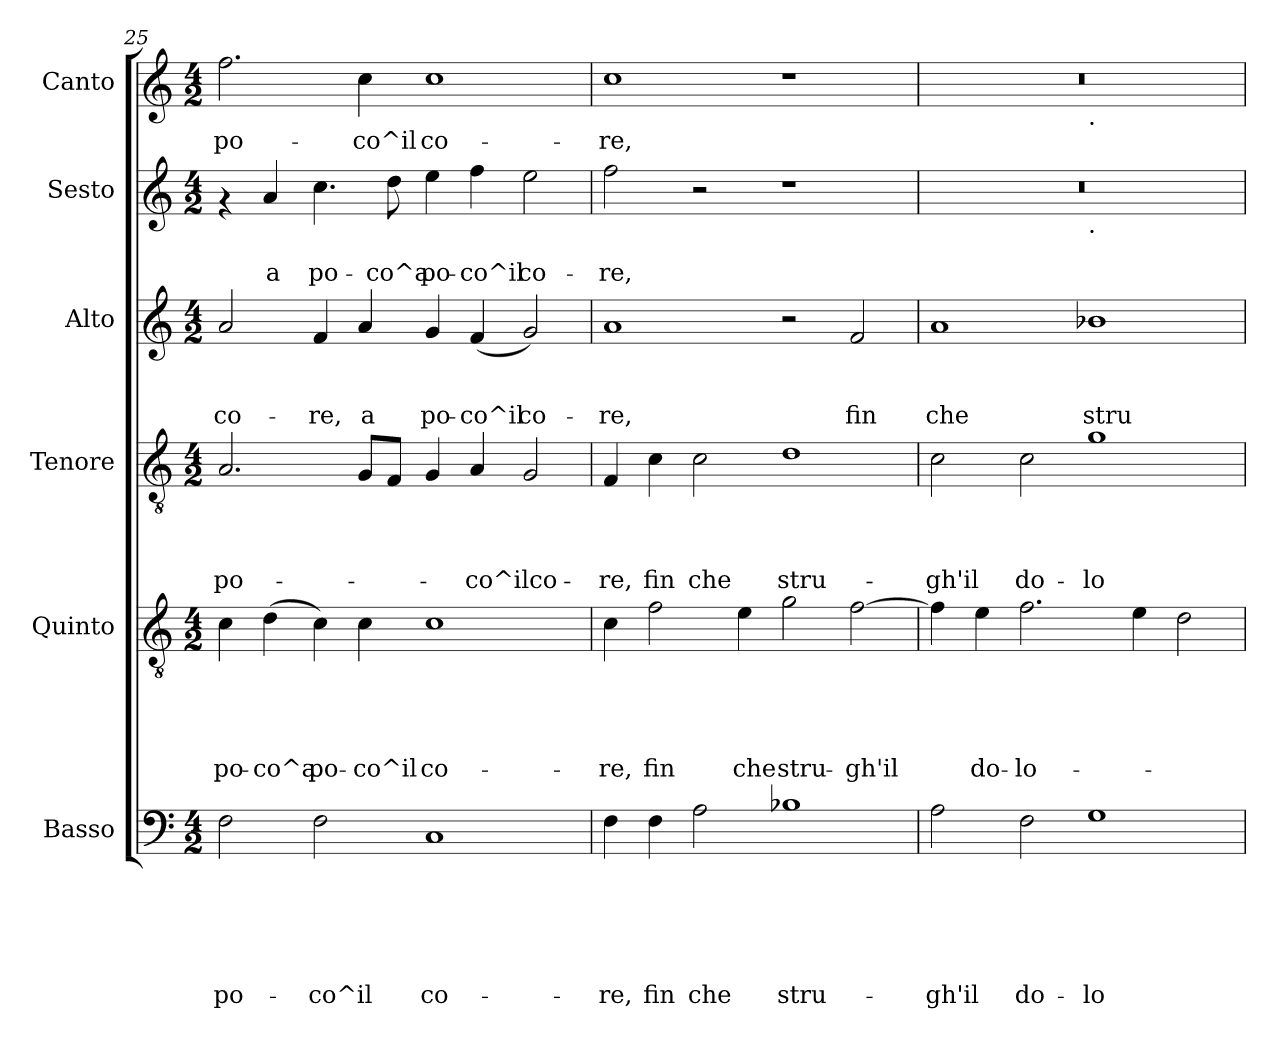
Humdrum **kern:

**kern	**text	**text	**text	**text	**text	**text	**kern	**text	**text	**text	**text	**text	**kern	**text	**text	**text	**text	**kern	**text	**text	**text	**kern	**text	**text	**kern	**text
*part6	*part6	*part6	*part6	*part6	*part6	*part6	*part5	*part5	*part5	*part5	*part5	*part5	*part4	*part4	*part4	*part4	*part4	*part3	*part3	*part3	*part3	*part2	*part2	*part2	*part1	*part1
*staff6	*staff6	*staff6	*staff6	*staff6	*staff6	*staff6	*staff5	*staff5	*staff5	*staff5	*staff5	*staff5	*staff4	*staff4	*staff4	*staff4	*staff4	*staff3	*staff3	*staff3	*staff3	*staff2	*staff2	*staff2	*staff1	*staff1
*I"Basso	*	*	*	*	*	*	*I"Quinto	*	*	*	*	*	*I"Tenore	*	*	*	*	*I"Alto	*	*	*	*I"Sesto	*	*	*I"Canto	*
*I'B.	*	*	*	*	*	*	*I'Q.	*	*	*	*	*	*I'T.	*	*	*	*	*I'A.	*	*	*	*I'S.	*	*	*I'C.	*
*clefF4	*	*	*	*	*	*	*clefGv2	*	*	*	*	*	*clefGv2	*	*	*	*	*clefG2	*	*	*	*clefG2	*	*	*clefG2	*
*k[]	*	*	*	*	*	*	*k[]	*	*	*	*	*	*k[]	*	*	*	*	*k[]	*	*	*	*k[]	*	*	*k[]	*
*C:	*	*	*	*	*	*	*C:	*	*	*	*	*	*C:	*	*	*	*	*C:	*	*	*	*C:	*	*	*C:	*
*M4/2	*	*	*	*	*	*	*M4/2	*	*	*	*	*	*M4/2	*	*	*	*	*M4/2	*	*	*	*M4/2	*	*	*M4/2	*
=25	=25	=25	=25	=25	=25	=25	=25	=25	=25	=25	=25	=25	=25	=25	=25	=25	=25	=25	=25	=25	=25	=25	=25	=25	=25	=25
!	!	!	!	!	!	!LO:LY:b	!	!	!	!	!	!LO:LY:b	!	!	!	!	!LO:LY:b	!	!	!	!LO:LY:b	!	!	!	!	!LO:LY:b
2F\	.	.	.	.	.	po-	4c\	.	.	.	.	po-	2.A/	.	.	.	po-	2a/	.	.	co-	4rf	.	.	2.ff\	po-
!	!	!	!	!	!	!	!	!	!	!	!	!LO:LY:b	!	!	!	!	!	!	!	!	!	!	!	!LO:LY:b	!	!
.	.	.	.	.	.	.	(<4d\	.	.	.	.	-co^a	.	.	.	.	.	.	.	.	.	4a/	.	a	.	.
!	!	!	!	!	!	!LO:LY:b	!	!	!	!	!	!LO:LY:b	!	!	!	!	!	!	!	!	!LO:LY:b	!	!	!LO:LY:b	!	!
2F\	.	.	.	.	.	-co^il	4c\)	.	.	.	.	po-	.	.	.	.	.	4f/	.	.	-re,	4.cc\	.	po-	.	.
!	!	!	!	!	!	!	!	!	!	!	!	!LO:LY:b	!	!	!	!	!	!	!	!	!LO:LY:b	!	!	!	!	!LO:LY:b
.	.	.	.	.	.	.	4c\	.	.	.	.	-co^il	8G/L	.	.	.	.	4a/	.	.	a	.	.	.	4cc\	-co^il
!	!	!	!	!	!	!	!	!	!	!	!	!	!	!	!	!	!	!	!	!	!	!	!	!LO:LY:b	!	!
.	.	.	.	.	.	.	.	.	.	.	.	.	8F/J	.	.	.	.	.	.	.	.	8dd\	.	-co^a	.	.
!	!	!	!	!	!	!LO:LY:b	!	!	!	!	!	!LO:LY:b	!	!	!	!	!	!	!	!	!LO:LY:b	!	!	!LO:LY:b	!	!LO:LY:b
1C	.	.	.	.	.	co-	1c	.	.	.	.	co-	4G/	.	.	.	.	4g/	.	.	po-	4ee\	.	po-	1cc	co-
!	!	!	!	!	!	!	!	!	!	!	!	!	!	!	!	!	!LO:LY:b	!	!	!	!LO:LY:b	!	!	!LO:LY:b	!	!
.	.	.	.	.	.	.	.	.	.	.	.	.	4A/	.	.	.	-co^ilco-	(4f/	.	.	-co^il	4ff\	.	-co^il	.	.
!	!	!	!	!	!	!	!	!	!	!	!	!	!	!	!	!	!	!	!	!	!LO:LY:b	!	!	!LO:LY:b	!	!
.	.	.	.	.	.	.	.	.	.	.	.	.	2G/	.	.	.	.	2g/)	.	.	co-	2ee\	.	co-	.	.
!!LO:PB:g=z
=26	=26	=26	=26	=26	=26	=26	=26	=26	=26	=26	=26	=26	=26	=26	=26	=26	=26	=26	=26	=26	=26	=26	=26	=26	=26	=26
!	!	!	!	!	!	!LO:LY:b	!	!	!	!	!	!LO:LY:b	!	!	!	!	!LO:LY:b	!	!	!	!LO:LY:b	!	!	!LO:LY:b	!	!LO:LY:b
4F\	.	.	.	.	.	-re,	4c\	.	.	.	.	-re,	4F/	.	.	.	-re,	1a	.	.	-re,	2ff\	.	-re,	1cc	-re,
!	!	!	!	!	!	!LO:LY:b	!	!	!	!	!	!LO:LY:b	!	!	!	!	!LO:LY:b	!	!	!	!	!	!	!	!	!
4F\	.	.	.	.	.	fin	2f\	.	.	.	.	fin	4c\	.	.	.	fin	.	.	.	.	.	.	.	.	.
!	!	!	!	!	!	!LO:LY:b	!	!	!	!	!	!	!	!	!	!	!LO:LY:b	!	!	!	!	!	!	!	!	!
2A\	.	.	.	.	.	che	.	.	.	.	.	.	2c\	.	.	.	che	.	.	.	.	2r	.	.	.	.
!	!	!	!	!	!	!	!	!	!	!	!	!LO:LY:b	!	!	!	!	!	!	!	!	!	!	!	!	!	!
.	.	.	.	.	.	.	4e\	.	.	.	.	che	.	.	.	.	.	.	.	.	.	.	.	.	.	.
!	!	!	!	!	!	!LO:LY:b	!	!	!	!	!	!LO:LY:b	!	!	!	!	!LO:LY:b	!	!	!	!	!	!	!	!	!
1B-X	.	.	.	.	.	stru-	2g\	.	.	.	.	stru-	1d	.	.	.	stru-	2r	.	.	.	1r	.	.	1r	.
!	!	!	!	!	!	!	!	!	!	!	!	!LO:LY:b	!	!	!	!	!	!	!	!	!LO:LY:b	!	!	!	!	!
.	.	.	.	.	.	.	[>2f\	.	.	.	.	-gh'il	.	.	.	.	.	2f/	.	.	fin	.	.	.	.	.
=27	=27	=27	=27	=27	=27	=27	=27	=27	=27	=27	=27	=27	=27	=27	=27	=27	=27	=27	=27	=27	=27	=27	=27	=27	=27	=27
!	!	!	!	!	!	!LO:LY:b	!	!	!	!	!	!	!	!	!	!	!LO:LY:b	!	!	!	!LO:LY:b	!	!	!	!	!
*	*	*	*	*	*	*	*	*	*	*	*	*	*	*	*	*	*	*	*	*	*	*^	*	*	*^	*
2A\	.	.	.	.	.	-gh'il	4f\]	.	.	.	.	.	2c\	.	.	.	-gh'il	1a	.	.	che	0r	1ryy	.	.	0r	1ryy	.
!	!	!	!	!	!	!	!	!	!	!	!	!LO:LY:b	!	!	!	!	!	!	!	!	!	!	!	!	!	!	!	!
.	.	.	.	.	.	.	4e\	.	.	.	.	do-	.	.	.	.	.	.	.	.	.	.	.	.	.	.	.	.
!	!	!	!	!	!	!LO:LY:b	!	!	!	!	!	!LO:LY:b	!	!	!	!	!LO:LY:b	!	!	!	!	!	!	!	!	!	!	!
2F\	.	.	.	.	.	do-	2.f\	.	.	.	.	-lo-	2c\	.	.	.	do-	.	.	.	.	.	.	.	.	.	.	.
!	!	!	!	!	!	!	!	!	!	!	!	!	!	!	!	!	!	!	!	!	!	!	!	!	!	!	!LO:TX:b:t=.	!
!	!	!	!	!	!	!	!	!	!	!	!	!	!	!	!	!	!	!	!	!	!	!	!LO:TX:b:t=.	!	!	!	!	!
!	!	!	!	!	!	!LO:LY:b	!	!	!	!	!	!	!	!	!	!	!LO:LY:b	!	!	!	!LO:LY:b	!	!	!	!	!	!	!
1G	.	.	.	.	.	-lo-	.	.	.	.	.	.	1g	.	.	.	-lo-	1b-X	.	.	stru-	.	1ryy	.	.	.	1ryy	.
.	.	.	.	.	.	.	4e\	.	.	.	.	.	.	.	.	.	.	.	.	.	.	.	.	.	.	.	.	.
.	.	.	.	.	.	.	2d\	.	.	.	.	.	.	.	.	.	.	.	.	.	.	.	.	.	.	.	.	.
*	*	*	*	*	*	*	*	*	*	*	*	*	*	*	*	*	*	*	*	*	*	*v	*v	*	*	*	*	*
*	*	*	*	*	*	*	*	*	*	*	*	*	*	*	*	*	*	*	*	*	*	*	*	*	*v	*v	*
=	=	=	=	=	=	=	=	=	=	=	=	=	=	=	=	=	=	=	=	=	=	=	=	=	=	=
*-	*-	*-	*-	*-	*-	*-	*-	*-	*-	*-	*-	*-	*-	*-	*-	*-	*-	*-	*-	*-	*-	*-	*-	*-	*-	*-
